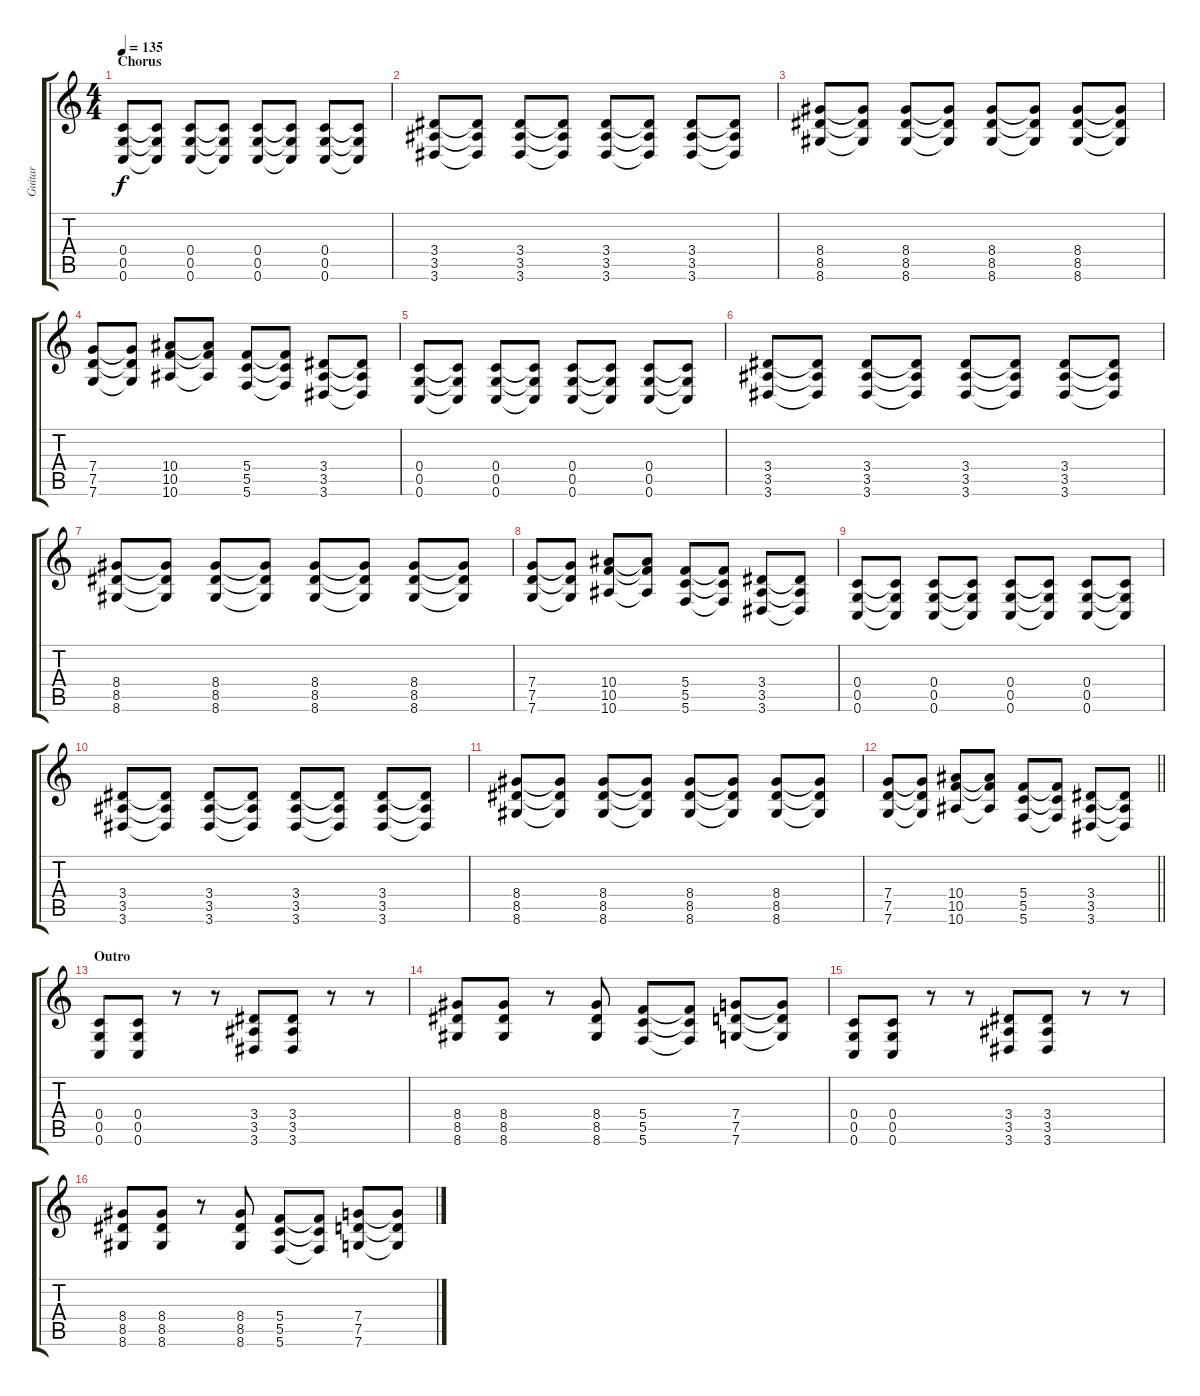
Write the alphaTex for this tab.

\track ("Guitar" "Guitar") {instrument distortionguitar}
\staff {score tabs}
\tuning (D4 A3 F3 C3 G2 C2) {hide}
\ts (4 4)
\section ("" "Chorus")
\tempo 135
\clef g2
\ks c
(0.4 0.5 0.6).8{dy f} (0.4{t} 0.5{t} 0.6{t}).8 (0.4 0.5 0.6).8 (0.4{t} 0.5{t} 0.6{t}).8 (0.4 0.5 0.6).8 (0.4{t} 0.5{t} 0.6{t}).8 (0.4 0.5 0.6).8 (0.4{t} 0.5{t} 0.6{t}).8 |
(3.4 3.5 3.6).8 (3.4{t} 3.5{t} 3.6{t}).8 (3.4 3.5 3.6).8 (3.4{t} 3.5{t} 3.6{t}).8 (3.4 3.5 3.6).8 (3.4{t} 3.5{t} 3.6{t}).8 (3.4 3.5 3.6).8 (3.4{t} 3.5{t} 3.6{t}).8 |
(8.4 8.5 8.6).8 (8.4{t} 8.5{t} 8.6{t}).8 (8.4 8.5 8.6).8 (8.4{t} 8.5{t} 8.6{t}).8 (8.4 8.5 8.6).8 (8.4{t} 8.5{t} 8.6{t}).8 (8.4 8.5 8.6).8 (8.4{t} 8.5{t} 8.6{t}).8 |
(7.4 7.5 7.6).8 (7.4{t} 7.5{t} 7.6{t}).8 (10.4 10.5 10.6).8 (10.4{t} 10.5{t} 10.6{t}).8 (5.4 5.5 5.6).8 (5.4{t} 5.5{t} 5.6{t}).8 (3.4 3.5 3.6).8 (3.4{t} 3.5{t} 3.6{t}).8 |
(0.4 0.5 0.6).8 (0.4{t} 0.5{t} 0.6{t}).8 (0.4 0.5 0.6).8 (0.4{t} 0.5{t} 0.6{t}).8 (0.4 0.5 0.6).8 (0.4{t} 0.5{t} 0.6{t}).8 (0.4 0.5 0.6).8 (0.4{t} 0.5{t} 0.6{t}).8 |
(3.4 3.5 3.6).8 (3.4{t} 3.5{t} 3.6{t}).8 (3.4 3.5 3.6).8 (3.4{t} 3.5{t} 3.6{t}).8 (3.4 3.5 3.6).8 (3.4{t} 3.5{t} 3.6{t}).8 (3.4 3.5 3.6).8 (3.4{t} 3.5{t} 3.6{t}).8 |
(8.4 8.5 8.6).8 (8.4{t} 8.5{t} 8.6{t}).8 (8.4 8.5 8.6).8 (8.4{t} 8.5{t} 8.6{t}).8 (8.4 8.5 8.6).8 (8.4{t} 8.5{t} 8.6{t}).8 (8.4 8.5 8.6).8 (8.4{t} 8.5{t} 8.6{t}).8 |
(7.4 7.5 7.6).8 (7.4{t} 7.5{t} 7.6{t}).8 (10.4 10.5 10.6).8 (10.4{t} 10.5{t} 10.6{t}).8 (5.4 5.5 5.6).8 (5.4{t} 5.5{t} 5.6{t}).8 (3.4 3.5 3.6).8 (3.4{t} 3.5{t} 3.6{t}).8 |
(0.4 0.5 0.6).8 (0.4{t} 0.5{t} 0.6{t}).8 (0.4 0.5 0.6).8 (0.4{t} 0.5{t} 0.6{t}).8 (0.4 0.5 0.6).8 (0.4{t} 0.5{t} 0.6{t}).8 (0.4 0.5 0.6).8 (0.4{t} 0.5{t} 0.6{t}).8 |
(3.4 3.5 3.6).8 (3.4{t} 3.5{t} 3.6{t}).8 (3.4 3.5 3.6).8 (3.4{t} 3.5{t} 3.6{t}).8 (3.4 3.5 3.6).8 (3.4{t} 3.5{t} 3.6{t}).8 (3.4 3.5 3.6).8 (3.4{t} 3.5{t} 3.6{t}).8 |
(8.4 8.5 8.6).8 (8.4{t} 8.5{t} 8.6{t}).8 (8.4 8.5 8.6).8 (8.4{t} 8.5{t} 8.6{t}).8 (8.4 8.5 8.6).8 (8.4{t} 8.5{t} 8.6{t}).8 (8.4 8.5 8.6).8 (8.4{t} 8.5{t} 8.6{t}).8 |
\barLineRight lightlight
(7.4 7.5 7.6).8 (7.4{t} 7.5{t} 7.6{t}).8 (10.4 10.5 10.6).8 (10.4{t} 10.5{t} 10.6{t}).8 (5.4 5.5 5.6).8 (5.4{t} 5.5{t} 5.6{t}).8 (3.4 3.5 3.6).8 (3.4{t} 3.5{t} 3.6{t}).8 |
\section ("" "Outro")
(0.4 0.5 0.6).8 (0.4 0.5 0.6).8 r.8 r.8 (3.4 3.5 3.6).8 (3.4 3.5 3.6).8 r.8 r.8 |
(8.4 8.5 8.6).8 (8.4 8.5 8.6).8 r.8 (8.4 8.5 8.6).8 (5.4 5.5 5.6).8 (5.4{t} 5.5{t} 5.6{t}).8 (7.4 7.5 7.6).8 (7.4{t} 7.5{t} 7.6{t}).8 |
(0.4 0.5 0.6).8 (0.4 0.5 0.6).8 r.8 r.8 (3.4 3.5 3.6).8 (3.4 3.5 3.6).8 r.8 r.8 |
(8.4 8.5 8.6).8 (8.4 8.5 8.6).8 r.8 (8.4 8.5 8.6).8 (5.4 5.5 5.6).8 (5.4{t} 5.5{t} 5.6{t}).8 (7.4 7.5 7.6).8 (7.4{t} 7.5{t} 7.6{t}).8
